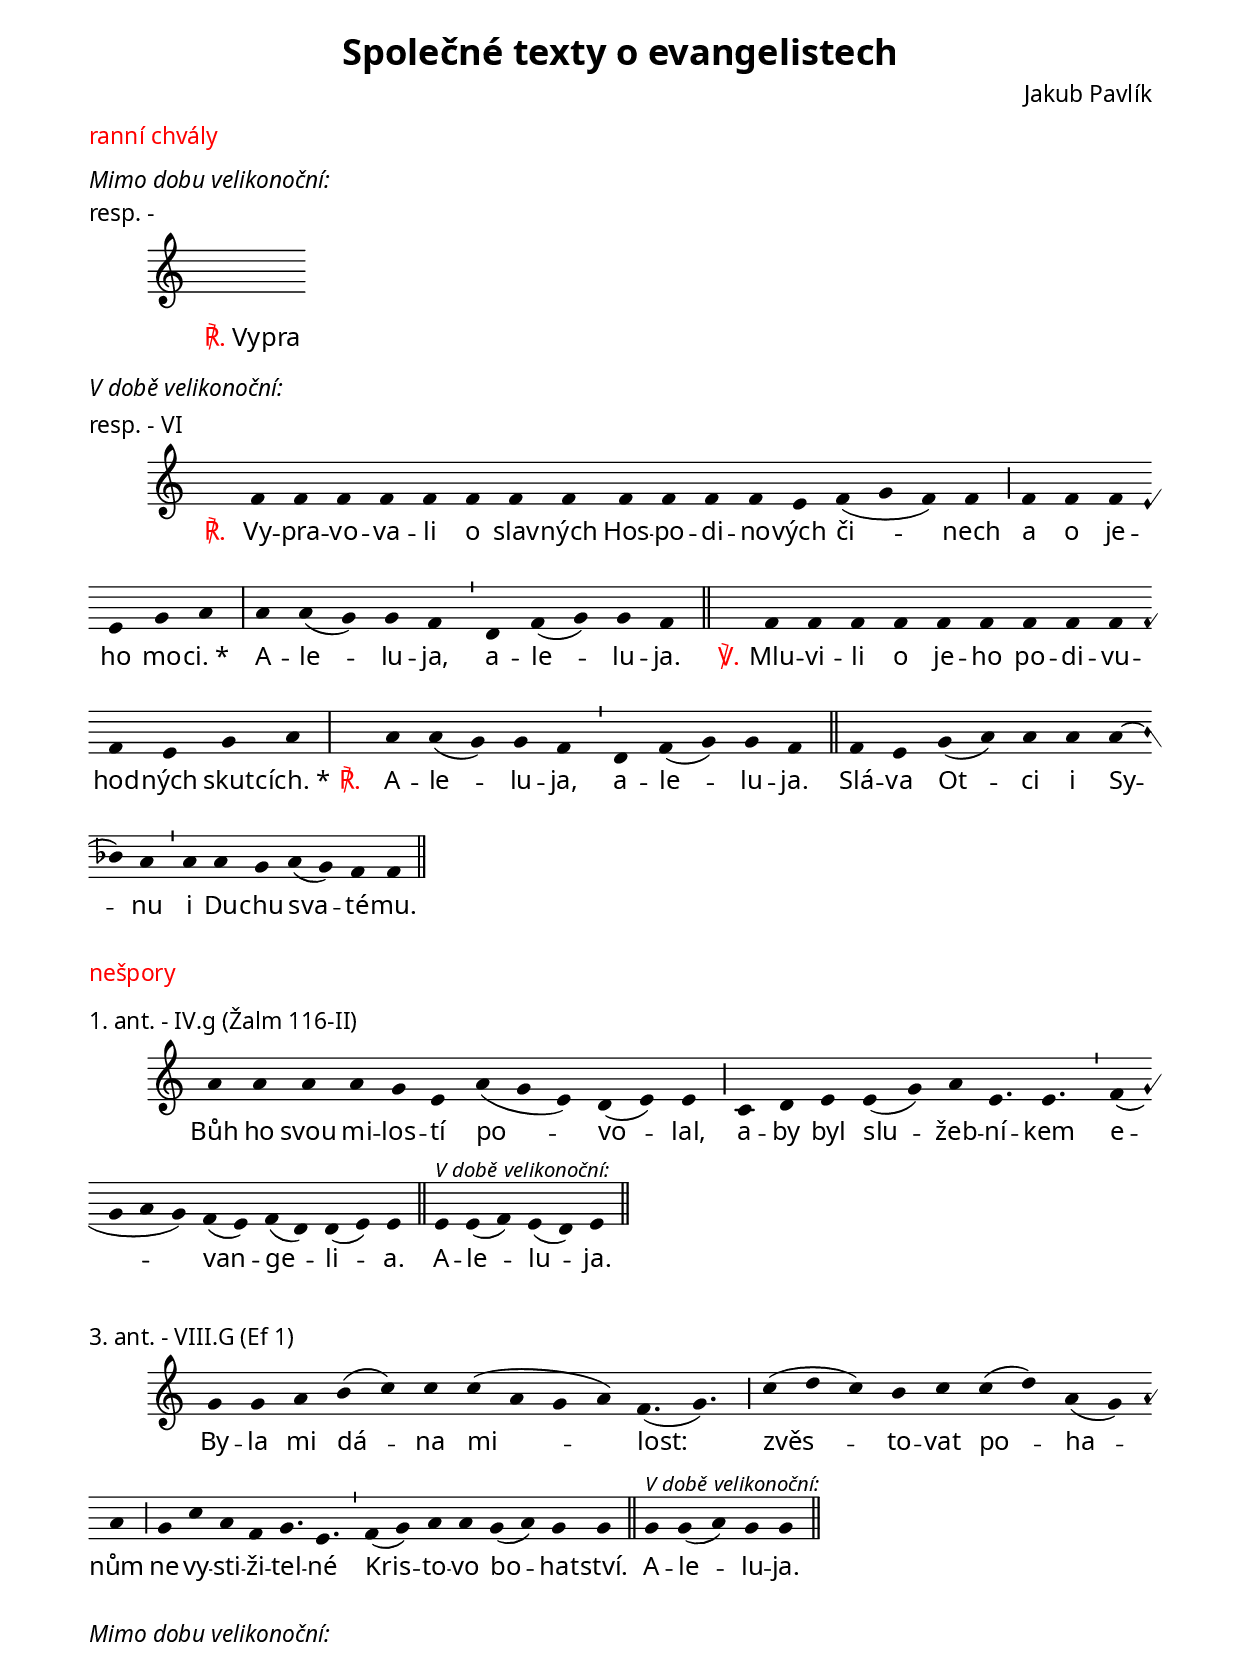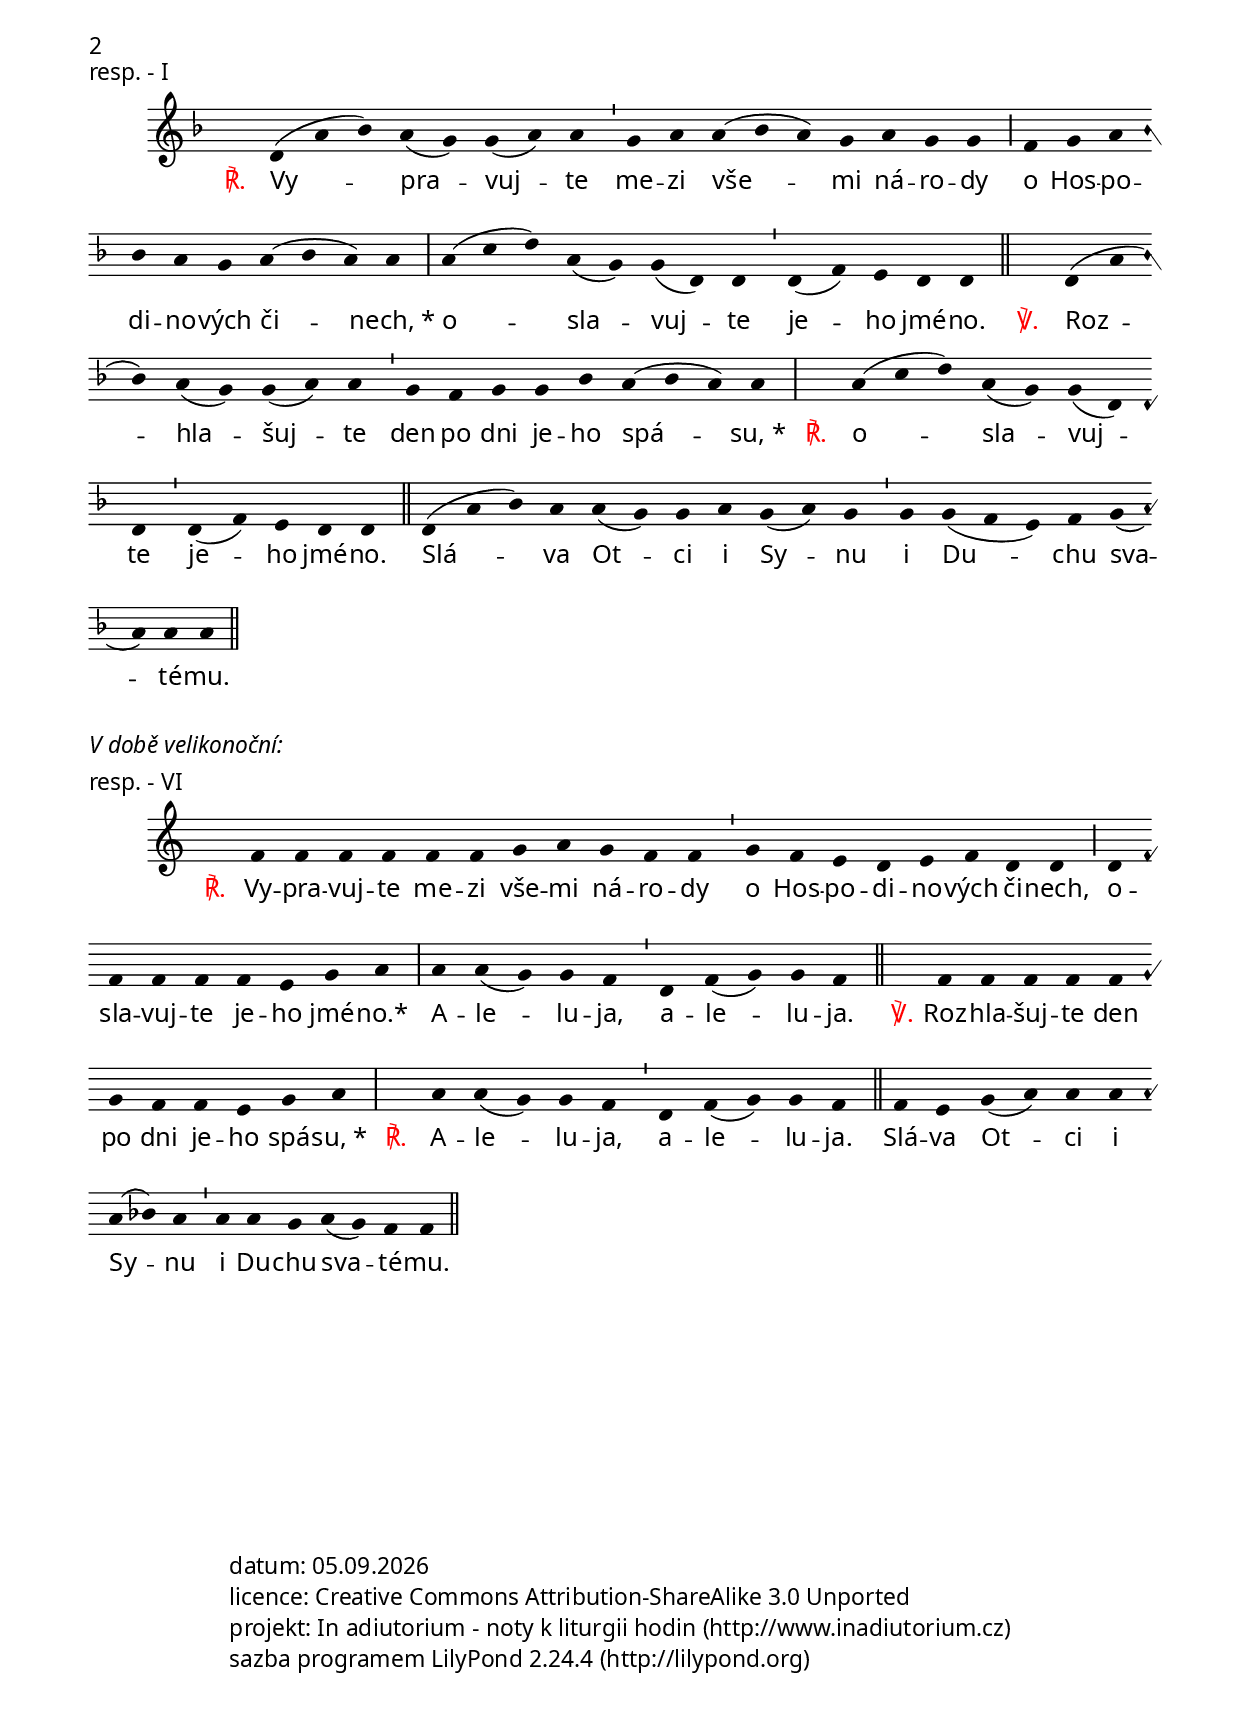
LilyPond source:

\version "2.15.37"

\header {
  title = "Společné texty o evangelistech"
  composer = "Jakub Pavlík"
}

\include "../spolecne.ly"
\include "../dilyresponsorii.ly"

\markup {\nadpisHodinka {"ranní chvály"}}

\score {
  \relative c' {
    \choralniRezim
    
  }
  \addlyrics {
    Sva -- tí e -- van -- ge -- lis -- té
    zkou -- ma -- li moud -- rost dáv -- ných dob
    a do -- klá -- da -- li své vy -- prá -- vě -- ní
    vý -- ro -- ky pro -- ro -- ků.
    
    A -- le -- lu -- ja.
  }
  \header {
    quid = "1. ant."
    modus = ""
    differentia = "" 
    psalmus = "Žalm 63"
    id = ""
    piece = \markup {\sestavTitulek}
  }
}

\score {
  \relative c' {
    \choralniRezim
    
  }
  \addlyrics {
    Bůh nás hlá -- sá -- ním e -- van -- ge -- li -- a po -- vo -- lal k_to -- mu,
    a -- by -- chom u -- vě -- ři -- li v_prav -- du
    a do -- sáh -- li slá -- vy na -- še -- ho Pá -- na Je -- ží -- še Kris -- ta.
    
    A -- le -- lu -- ja.
  }
  \header {
    quid = "2. ant."
    modus = ""
    differentia = "" 
    psalmus = "Dan 3-III"
    id = ""
    piece = \markup {\sestavTitulek}
  }
}

\score {
  \relative c' {
    \choralniRezim
    
  }
  \addlyrics {
    Všich -- ni bu -- dou chvá -- lit je -- jich moud -- rost,
    % tak -- že
    na -- vě -- ky ne -- bu -- de vy -- hla -- ze -- na.
    
    A -- le -- lu -- ja.
  }
  \header {
    quid = "3. ant."
    modus = ""
    differentia = "" 
    psalmus = "Žalm 149"
    id = ""
    piece = \markup {\sestavTitulek}
  }
}

\markup\italic{Mimo dobu velikonoční:}

\score {
  \relative c' {
    \choralniRezim
    
    % R
    \neviditelna a
    
    % V
    \neviditelna a
    
    % R
    \neviditelna a
    
    % Slava
  }
  \addlyrics {
    \Response Vy -- pra -- vo -- va -- li o slav -- ných
    Hos -- po -- di -- no -- vých či -- nech_*
    a o je -- ho mo -- ci.
    \Verse Mlu -- vi -- li o je -- ho po -- di -- vu -- hod -- ných
    skut - cích_*
    \Response a o je -- ho mo -- ci.
    \textRespDoxologie
  }
  \header {
    quid = "resp."
    modus = ""
    id = ""
    piece = \markup {\sestavTitulekResp}
  }
}

\markup\italic{V době velikonoční:}

\score {
  \relative c' {
    \choralniRezim
    
    % R
    \neviditelna f
    f4 f f f f f f f f f f f e f( g f) f \barMaior
    f f f e g a \barMax
    \respVIalelujaResponsum \barFinalis
    % V
    \neviditelna f
    f4 f f f f f f f f f e g a \barMax
    % R
    \neviditelna a
    \respVIalelujaResponsum \barFinalis
    % Slava
    \respVIalelujaDoxologie \barFinalis
  }
  \addlyrics {
    \Response Vy -- pra -- vo -- va -- li o slav -- ných
    Hos -- po -- di -- no -- vých či -- nech
    a o je -- ho mo -- ci._* \textRespAleluja
    \Verse Mlu -- vi -- li o je -- ho po -- di -- vu -- hod -- ných
    skut -- cích._*
    \Response \textRespAleluja
    \textRespDoxologie
  }
  \header {
    quid = "resp."
    modus = "VI"
    id = ""
    piece = \markup {\sestavTitulekResp}
  }
} 

\markup {\nadpisHodinka {"nešpory"}}

\score {
  \relative c'' {
    \choralniRezim
    a a a a g e a( g e) d( e) e \barMaior
    c d e e( g) a e4. e \barMin f4( g a g) f( e) f( d) d( e) e \barFinalis
    
    e^\markup\rubrVelikAleluja e( f) e( d) e \barFinalis
  }
  \addlyrics {
    Bůh ho svou mi -- los -- tí po -- vo -- lal,
    a -- by byl slu -- žeb -- ní -- kem e -- van -- ge -- li -- a.
    
    A -- le -- lu -- ja.
  }
  \header {
    quid = "1. ant."
    modus = "IV"
    differentia = "g" 
    psalmus = "Žalm 116-II"
    id = ""
    piece = \markup {\sestavTitulek}
  }
}

\score {
  \relative c' {
    \choralniRezim
    
  }
  \addlyrics {
    Všech -- no dě -- lám pro hlá -- sá -- ní e -- van -- ge -- li -- a,
    a -- bych zís -- kal po -- díl na je -- ho za -- slí -- be -- ních.
    
    A -- le -- lu -- ja.
  }
  \header {
    quid = "2. ant."
    modus = ""
    differentia = "" 
    psalmus = "Žalm 126"
    id = ""
    piece = \markup {\sestavTitulek}
  }
}

\score {
  \relative c'' {
    \choralniRezim
    g g a b( c) c c( a g a) f4.( g) \barMaior
    c4( d c) b c c( d) a( g) a \barMaior
    g c a f g4. e \barMin f4( g) a a g( a) g g \barFinalis
    
    g^\markup\rubrVelikAleluja g( a) g g \barFinalis
  }
  \addlyrics {
    By -- la mi dá -- na mi -- lost:
    zvěs -- to -- vat po -- ha -- nům
    ne -- vy -- sti -- ži -- tel -- né Kris -- to -- vo bo -- hat -- ství.
    
    A -- le -- lu -- ja.
  }
  \header {
    quid = "3. ant."
    modus = "VIII"
    differentia = "G" 
    psalmus = "Ef 1"
    id = ""
    piece = \markup {\sestavTitulek}
  }
}

% Responsorium je z commune o apostolech

\markup\italic{Mimo dobu velikonoční:}

\score {
  \relative c' {
    \choralniRezim
    \key f \major
    % R
    \neviditelna d
    d4( a' bes) a( g) g( a) a \barMin
    g a a( bes a) g a g g \barMaior
    f g a bes a g a( bes a) a \barMax
    a( c d) a( g) g( d) d \barMin d( f) e d d \barFinalis
    % V
    \neviditelna a
    d( a' bes) a( g) g( a) a \barMin g f g g bes a( bes a) a \barMax
    % R
    \neviditelna a
    a( c d) a( g) g( d) d \barMin d( f) e d d \barFinalis
    % Slava
    d4( a' bes) a a( g) g a g( a) g \barMin g g( f e) f g( a) a a \barFinalis
  }
  \addlyrics {
    \Response Vy -- pra -- vuj -- te 
    me -- zi vše -- mi ná -- ro -- dy
    o Hos -- po -- di -- no -- vých či -- nech,_*
    o -- sla -- vuj -- te je -- ho jmé -- no.
    \Verse Roz -- hla -- šuj -- te den po dni je -- ho spá -- su,_*
    \Response o -- sla -- vuj -- te je -- ho jmé -- no.
    \textRespDoxologie
  }
  \header {
    quid = "resp."
    modus = "I"
    id = ""
    piece = \markup {\sestavTitulekResp}
  }
}

\markup\italic{V době velikonoční:}

\score {
  \relative c' {
    \choralniRezim
    
    % R
    \neviditelna f
    f f f f f f g a g f f \barMin 
    g f e d e f d d \barMaior
    d f f f f e g a \barMax
    \respVIalelujaResponsum \barFinalis
    % V
    \neviditelna f
    f f f f f g f f e g a \barMax
    % R
    \neviditelna a
    \respVIalelujaResponsum \barFinalis
    % Slava
    \respVIalelujaDoxologie \barFinalis
  }
  \addlyrics {
    \Response Vy -- pra -- vuj -- te me -- zi vše -- mi ná -- ro -- dy
    o Hos -- po -- di -- no -- vých či -- nech,
    o -- sla -- vuj -- te je -- ho jmé -- no.* \textRespAleluja
    \Verse Roz -- hla -- šuj -- te den po dni je -- ho spá -- su,_*
    \Response \textRespAleluja
    \textRespDoxologie
  }
  \header {
    quid = "resp."
    modus = "VI"
    id = ""
    piece = \markup {\sestavTitulekResp}
  }
} 